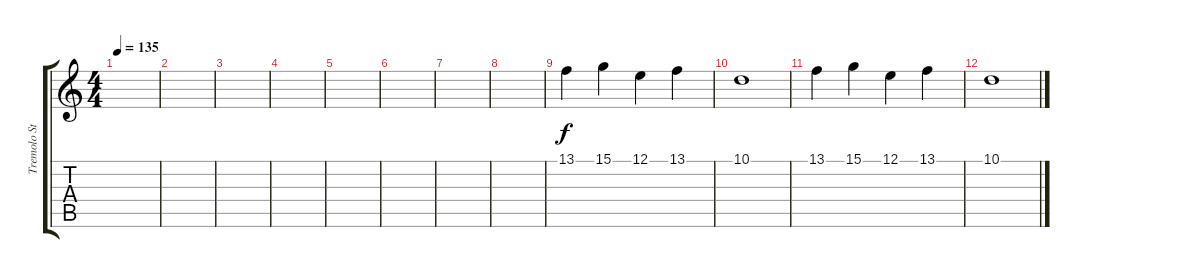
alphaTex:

\track ("Tremolo Strings" "Tremolo St") {instrument tremolostrings}
\staff {score tabs}
\tuning (E4 B3 G3 D3 A2 E2) {hide}
\ts (4 4)
\tempo 135
\clef g2
\ks c
|
|
|
|
|
|
|
|
13.1.4 15.1.4 12.1.4 13.1.4 |
10.1.1 |
13.1.4 15.1.4 12.1.4 13.1.4 |
10.1.1
